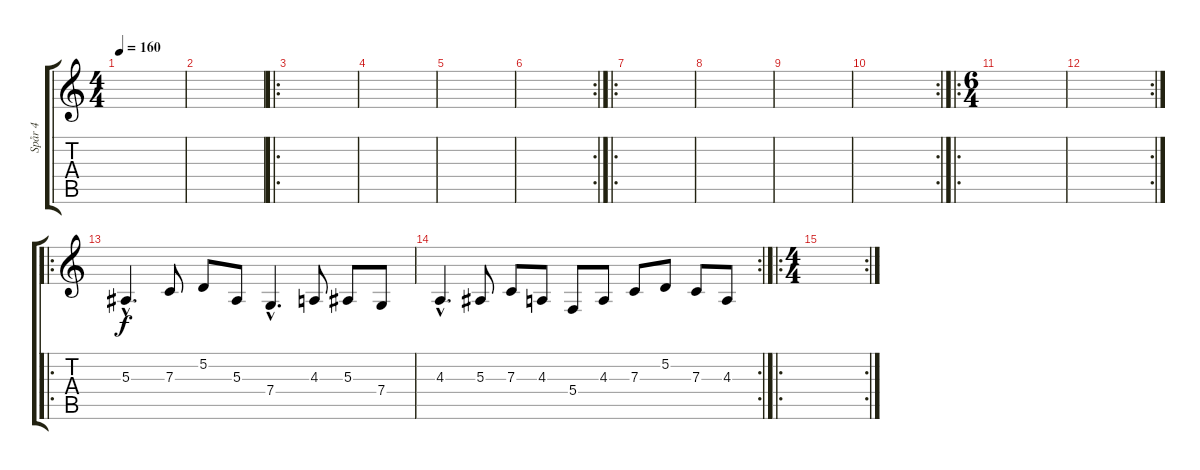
\track ("Spår 4" "Spår 4") {instrument choiraahs}
\staff {score tabs}
\tuning (D4 A3 F3 C3 G2 D2) {hide}
\ts (4 4)
\tempo 160
\clef g2
\ks c
|
|
\ro
|
|
|
\rc 2
|
\ro
|
|
|
\rc 2
|
\ro
\ts (6 4)
|
\rc 2
|
\ro
5.3{hac}.4{d} 7.3.8 5.2.8 5.3.8 7.4{hac}.4{d} 4.3.8 5.3.8 7.4.8 |
\rc 2
4.3{hac}.4{d} 5.3.8 7.3.8 4.3.8 5.4.8 4.3.8 7.3.8 5.2.8 7.3.8 4.3.8 |
\ro
\rc 2
\ts (4 4)
